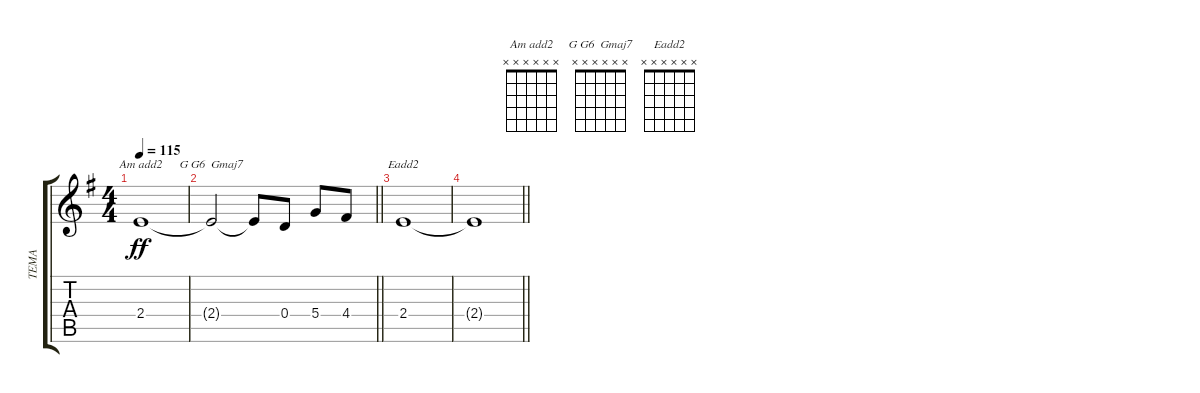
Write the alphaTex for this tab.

\track ("TEMA" "TEMA") {instrument electricguitarjazz}
\staff {score tabs}
\tuning (E4 B3 G3 D3 A2 E2) {hide}
\chord ("Am add2" x x x x x x)
\chord ("G G6  Gmaj7" x x x x x x)
\chord ("Eadd2" x x x x x x)
\ts (4 4)
\tempo 115
\clef g2
\ks eminor
2.4.1{ch "Am add2" dy ff} |
\barLineRight lightlight
2.4{t}.2{ch "G G6  Gmaj7"} 2.4{t}.8 0.4.8 5.4.8 4.4.8 |
2.4.1{ch "Eadd2"} |
\barLineRight lightlight
2.4{t}.1
